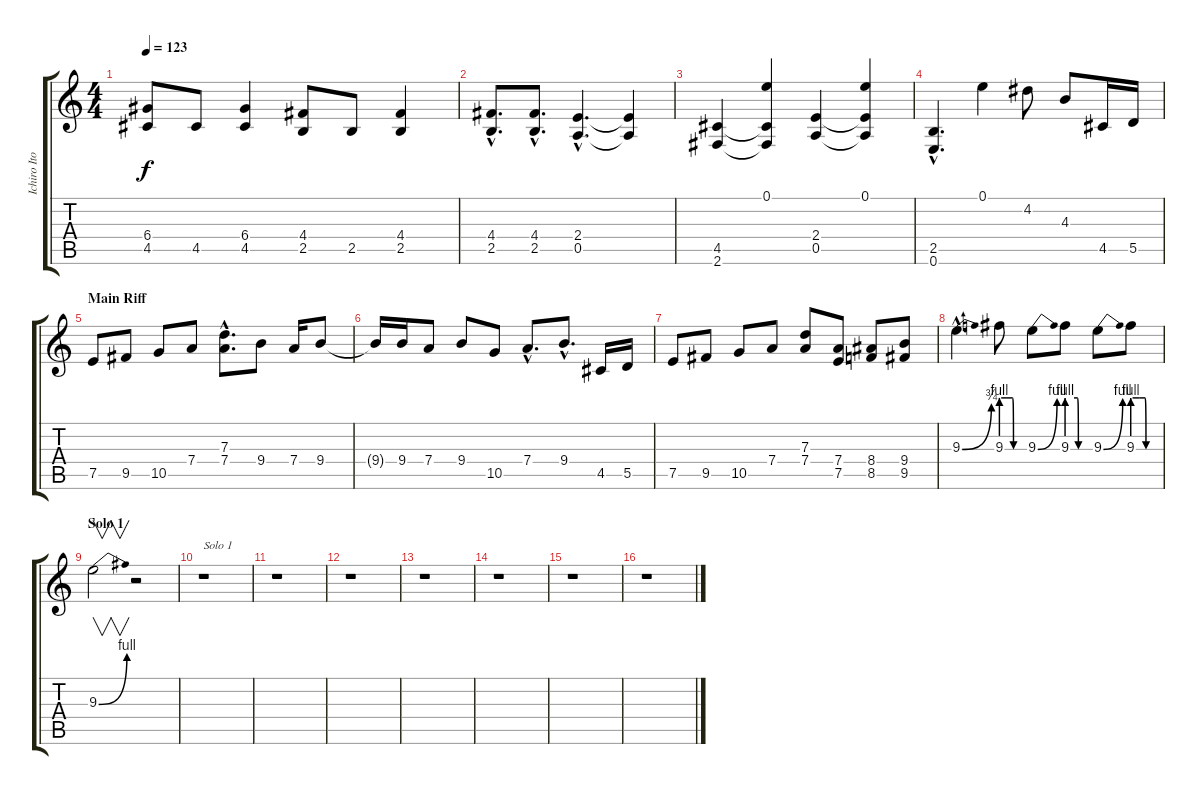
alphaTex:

\track ("Ichiro Ito (Guitar)" "Ichiro Ito") {instrument distortionguitar}
\staff {score tabs}
\tuning (E4 B3 G3 D3 A2 E2) {hide}
\ts (4 4)
\tempo 123
\clef g2
\ks c
(6.4 4.5).8{dy f} 4.5.8 (6.4 4.5).4 (4.4 2.5).8 2.5.8 (4.4 2.5).4 |
(4.4{hac} 2.5{hac}).8{d} (4.4{hac} 2.5{hac}).8{d} (2.4{hac} 0.5{hac}).4{d} (2.4{t} 0.5{t}).4 |
(4.5 2.6).4 (0.1 4.5{t} 2.6{t}).4 (2.4 0.5).4 (0.1 2.4{t} 0.5{t}).4 |
(2.5{hac} 0.6{hac}).4{d} 0.1.4 4.2.8 4.3.8 4.5.16 5.5.16 |
\section ("" "Main Riff")
7.5.8 9.5.8 10.5.8 7.4.8 (7.3{hac} 7.4{hac}).8{d} 9.4.8 7.4.16 9.4.8 |
9.4{t}.16 9.4.16 7.4.8 9.4.8 10.5.8 7.4{hac}.8{d} 9.4{hac}.8{d} 4.5.16 5.5.16 |
7.5.8 9.5.8 10.5.8 7.4.8 (7.3 7.4).8 (7.4 7.5).8 (8.4 8.5).8 (9.4 9.5).8 |
9.3{be (bend 0 0 60 3) hac}.4{d} 9.3{be (custom 0 4 15 4 30 4 32 0 60 0)}.8 9.3{be (bend 0 0 60 4)}.8 9.3{be (custom 0 4 28 4 30 0 60 0)}.8 9.3{be (bend 0 0 60 4)}.8 9.3{be (custom 0 4 15 4 28 4 30 0 45 0 60 0)}.8 |
\section ("" "Solo 1")
9.3{be (bend 0 0 60 4)}.2{v} r.2 |
r.1{txt "Solo 1"} |
r.1 |
r.1 |
r.1 |
r.1 |
r.1 |
r.1
